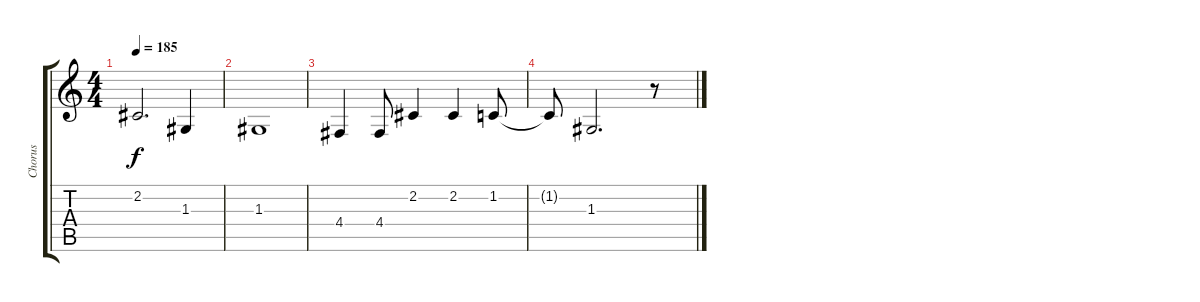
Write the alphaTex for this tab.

\track ("Chorus" "Chorus") {instrument lead2sawtooth}
\staff {score tabs}
\tuning (E4 B3 G3 D3 A2 E2) {hide}
\ts (4 4)
\tempo 185
\clef g2
\ks c
2.2.2{d dy f} 1.3.4 |
1.3.1 |
4.4.4 4.4.8 2.2.4 2.2.4 1.2.8 |
1.2{t}.8 1.3.2{d} r.8
